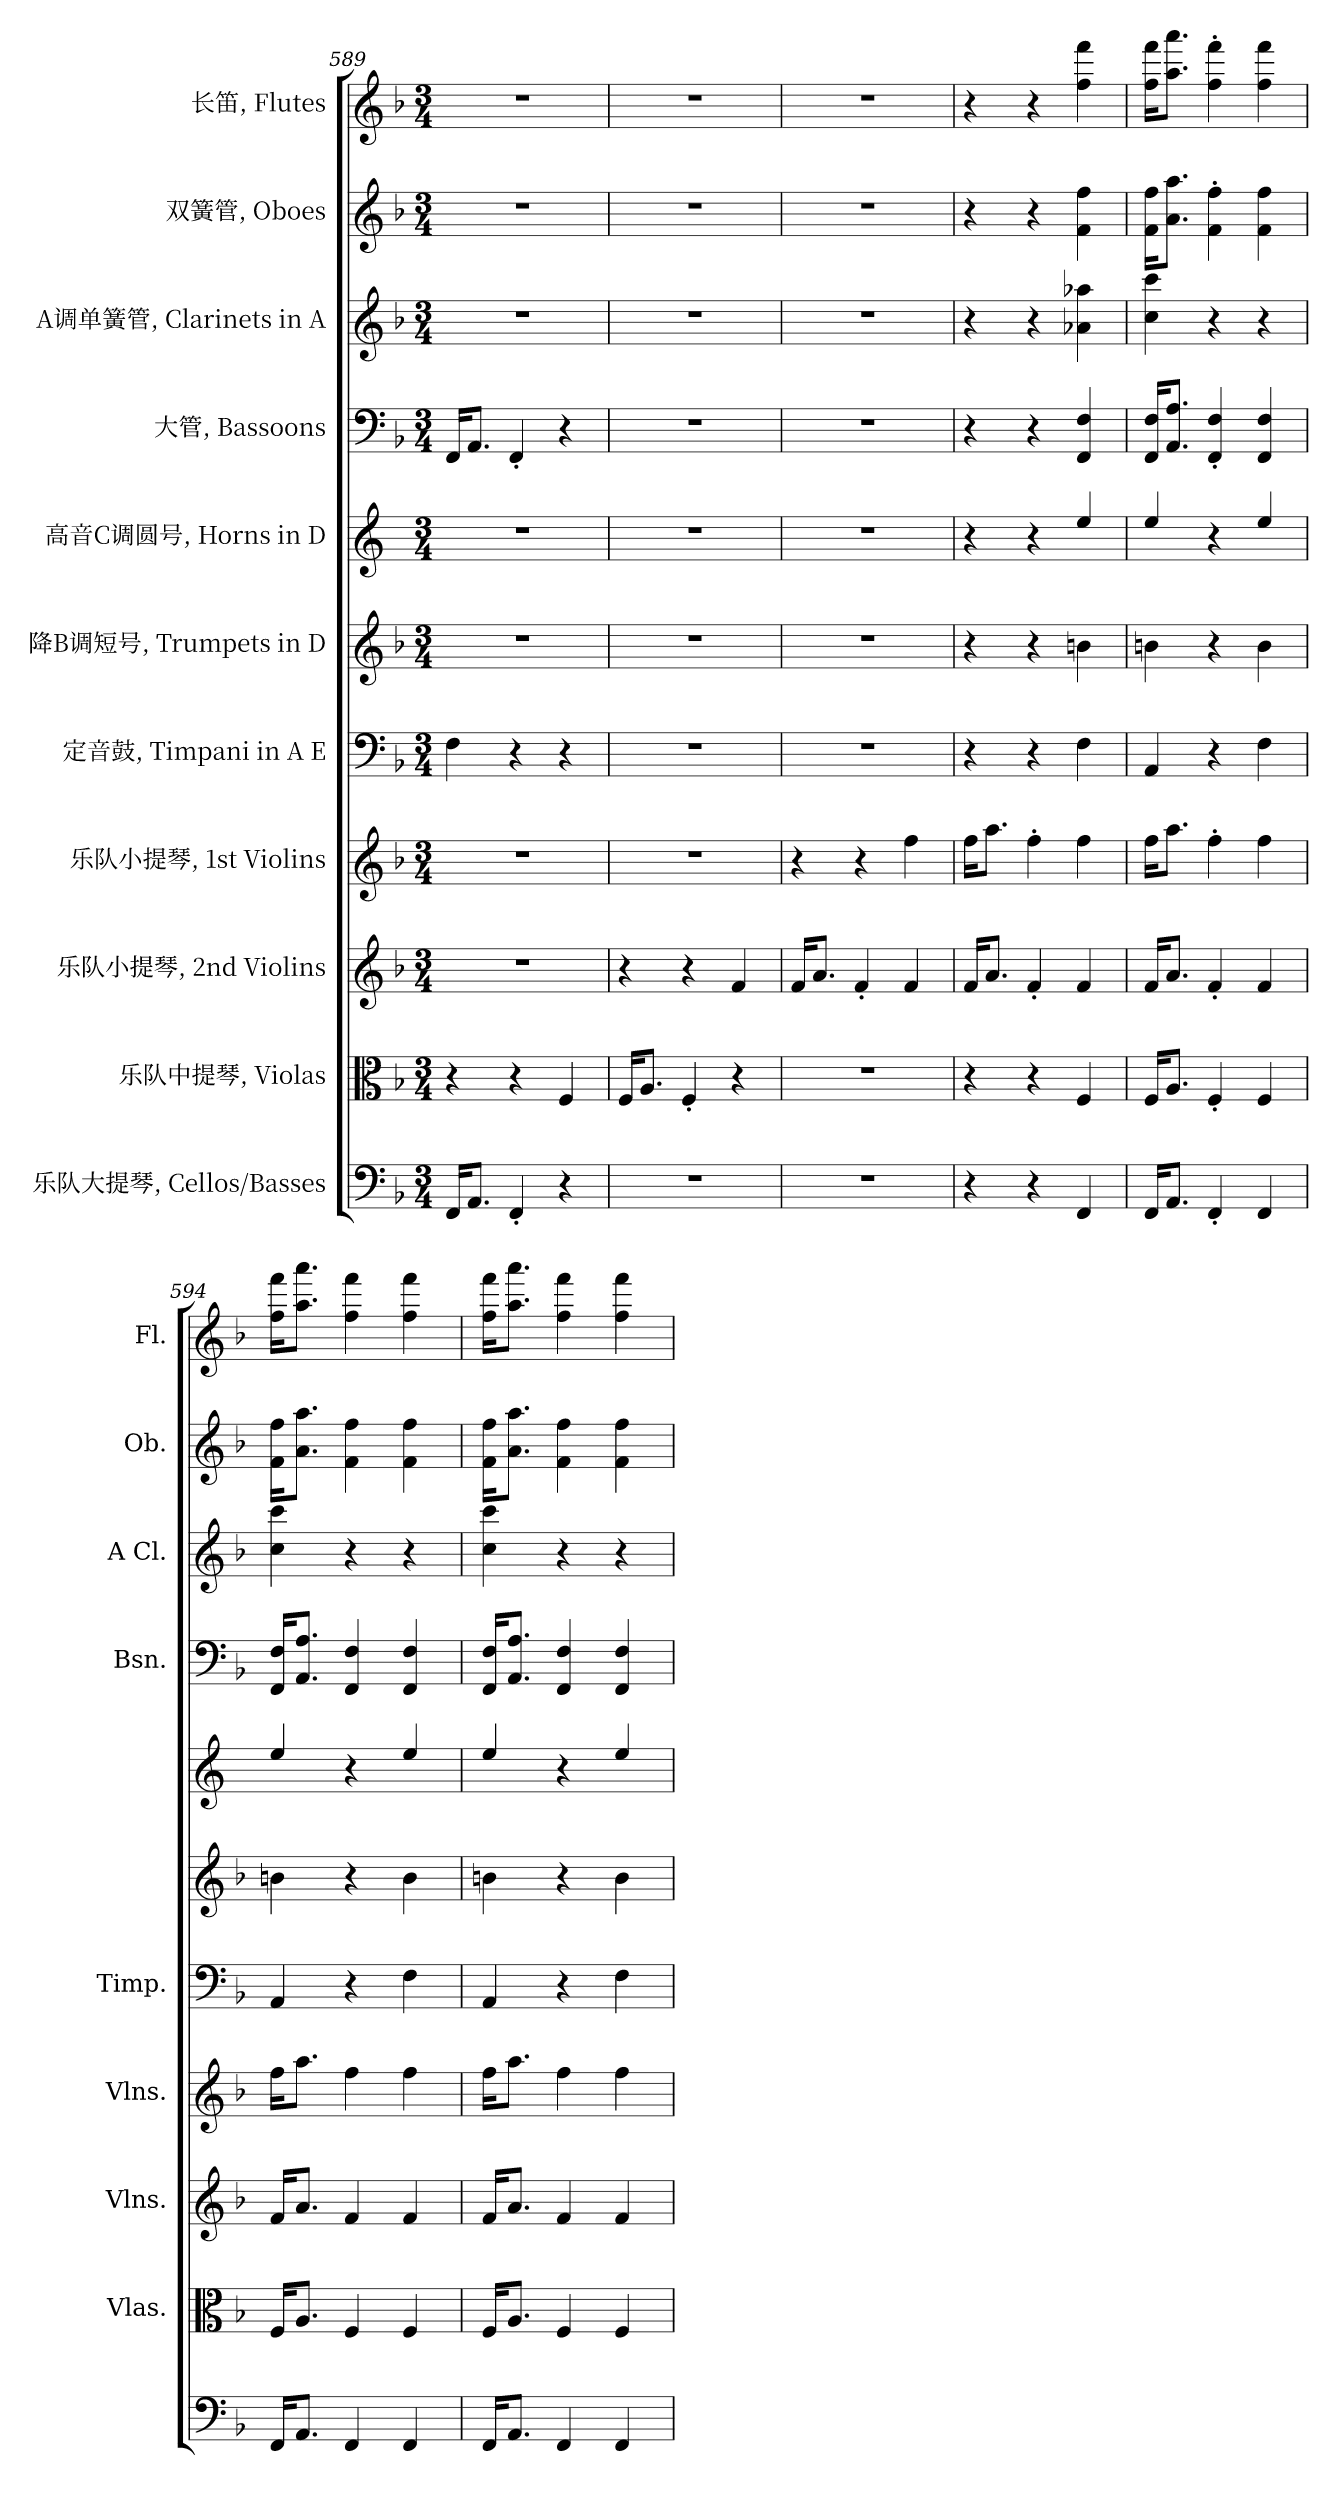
**kern	**kern	**kern	**kern	**kern	**kern	**kern	**kern	**kern	**kern	**kern
*part11	*part10	*part9	*part8	*part7	*part6	*part5	*part4	*part3	*part2	*part1
*staff11	*staff10	*staff9	*staff8	*staff7	*staff6	*staff5	*staff4	*staff3	*staff2	*staff1
*I"乐队大提琴, Cellos/Basses	*I"乐队中提琴, Violas	*I"乐队小提琴, 2nd Violins	*I"乐队小提琴, 1st Violins	*I"定音鼓, Timpani in A E	*I"降B调短号, Trumpets in D	*I"高音C调圆号, Horns in D	*I"大管, Bassoons	*I"A调单簧管, Clarinets in A	*I"双簧管, Oboes	*I"长笛, Flutes
*	*I'Vlas.	*I'Vlns.	*I'Vlns.	*I'Timp.	*	*	*I'Bsn.	*I'A Cl.	*I'Ob.	*I'Fl.
*clefF4	*clefC3	*clefG2	*clefG2	*clefF4	*clefG2	*clefG2	*clefF4	*clefG2	*clefG2	*clefG2
*	*	*	*	*	*ITrd1c2	*ITrd4c7	*	*ITrd2c3	*	*
*k[b-]	*k[b-]	*k[b-]	*k[b-]	*k[b-]	*k[b-e-a-]	*k[b-]	*k[b-]	*k[f#c#]	*k[b-]	*k[b-]
*M3/4	*M3/4	*M3/4	*M3/4	*M3/4	*M3/4	*M3/4	*M3/4	*M3/4	*M3/4	*M3/4
=589	=589	=589	=589	=589	=589	=589	=589	=589	=589	=589
16FF/KL	4r	2.r	2.r	4F\	2.r	2.r	16FF/KL	2.r	2.r	2.r
8.AA/J	.	.	.	.	.	.	8.AA/J	.	.	.
4FF'/	4r	.	.	4r	.	.	4FF'/	.	.	.
4r	4F/	.	.	4r	.	.	4r	.	.	.
=590	=590	=590	=590	=590	=590	=590	=590	=590	=590	=590
2.r	16F/KL	4r	2.r	2.r	2.r	2.r	2.r	2.r	2.r	2.r
.	8.A/J	.	.	.	.	.	.	.	.	.
.	4F'/	4r	.	.	.	.	.	.	.	.
.	4r	4f/	.	.	.	.	.	.	.	.
!!LO:PB:g=z
=591	=591	=591	=591	=591	=591	=591	=591	=591	=591	=591
2.r	2.r	16f/KL	4r	2.r	2.r	2.r	2.r	2.r	2.r	2.r
.	.	8.a/J	.	.	.	.	.	.	.	.
.	.	4f'/	4r	.	.	.	.	.	.	.
.	.	4f/	4ff\	.	.	.	.	.	.	.
=592	=592	=592	=592	=592	=592	=592	=592	=592	=592	=592
4r	4r	16f/KL	16ff\KL	4r	4r	4r	4r	4r	4r	4r
.	.	8.a/J	8.aa\J	.	.	.	.	.	.	.
4r	4r	4f'/	4ff'\	4r	4r	4r	4r	4r	4r	4r
4FF/	4F/	4f/	4ff\	4F\	4an\	4a/	4FF/ 4F/	4fn\ 4ffn\	4f\ 4ff\	4ff\ 4fff\
=593	=593	=593	=593	=593	=593	=593	=593	=593	=593	=593
16FF/KL	16F/KL	16f/KL	16ff\KL	4AA/	4an\	4a/	16FF/ 16F/KL	4a\ 4aa\	16f\ 16ff\KL	16ff\ 16fff\KL
8.AA/J	8.A/J	8.a/J	8.aa\J	.	.	.	8.AA/ 8.A/J	.	8.a\ 8.aa\J	8.aa\ 8.aaa\J
4FF'/	4F'/	4f'/	4ff'\	4r	4r	4r	4FF/' 4F/'	4r	4f\' 4ff\'	4ff\' 4fff\'
4FF/	4F/	4f/	4ff\	4F\	4a\	4a/	4FF/ 4F/	4r	4f\ 4ff\	4ff\ 4fff\
=594	=594	=594	=594	=594	=594	=594	=594	=594	=594	=594
16FF/KL	16F/KL	16f/KL	16ff\KL	4AA/	4an\	4a/	16FF/ 16F/KL	4a\ 4aa\	16f\ 16ff\KL	16ff\ 16fff\KL
8.AA/J	8.A/J	8.a/J	8.aa\J	.	.	.	8.AA/ 8.A/J	.	8.a\ 8.aa\J	8.aa\ 8.aaa\J
4FF/	4F/	4f/	4ff\	4r	4r	4r	4FF/ 4F/	4r	4f\ 4ff\	4ff\ 4fff\
4FF/	4F/	4f/	4ff\	4F\	4a\	4a/	4FF/ 4F/	4r	4f\ 4ff\	4ff\ 4fff\
=595	=595	=595	=595	=595	=595	=595	=595	=595	=595	=595
16FF/KL	16F/KL	16f/KL	16ff\KL	4AA/	4an\	4a/	16FF/ 16F/KL	4a\ 4aa\	16f\ 16ff\KL	16ff\ 16fff\KL
8.AA/J	8.A/J	8.a/J	8.aa\J	.	.	.	8.AA/ 8.A/J	.	8.a\ 8.aa\J	8.aa\ 8.aaa\J
4FF/	4F/	4f/	4ff\	4r	4r	4r	4FF/ 4F/	4r	4f\ 4ff\	4ff\ 4fff\
4FF/	4F/	4f/	4ff\	4F\	4a\	4a/	4FF/ 4F/	4r	4f\ 4ff\	4ff\ 4fff\
=	=	=	=	=	=	=	=	=	=	=
*-	*-	*-	*-	*-	*-	*-	*-	*-	*-	*-
